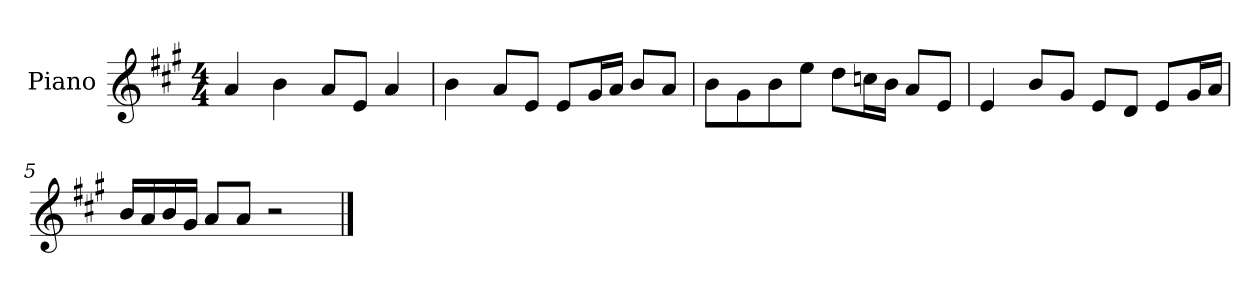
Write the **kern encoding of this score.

**kern
*part1
*staff1
*I"Piano
*I'P-no
*clefG2
*k[f#c#g#]
*M4/4
*MM90
=1
4a/
4b\
8a/L
8e/J
4a/
=2
4b\
8a/L
8e/J
8e/L
16g#/L
16a/JJ
8b/L
8a/J
=3
8b\L
8g#\
8b\
8ee\J
8dd\L
16ccn\L
16b\JJ
8a/L
8e/J
=4
4e/
8b/L
8g#/J
8e/L
8d/J
8e/L
16g#/L
16a/JJ
=5
16b/LL
16a/
16b/
16g#/JJ
8a/L
8a/J
2r
==
*-
